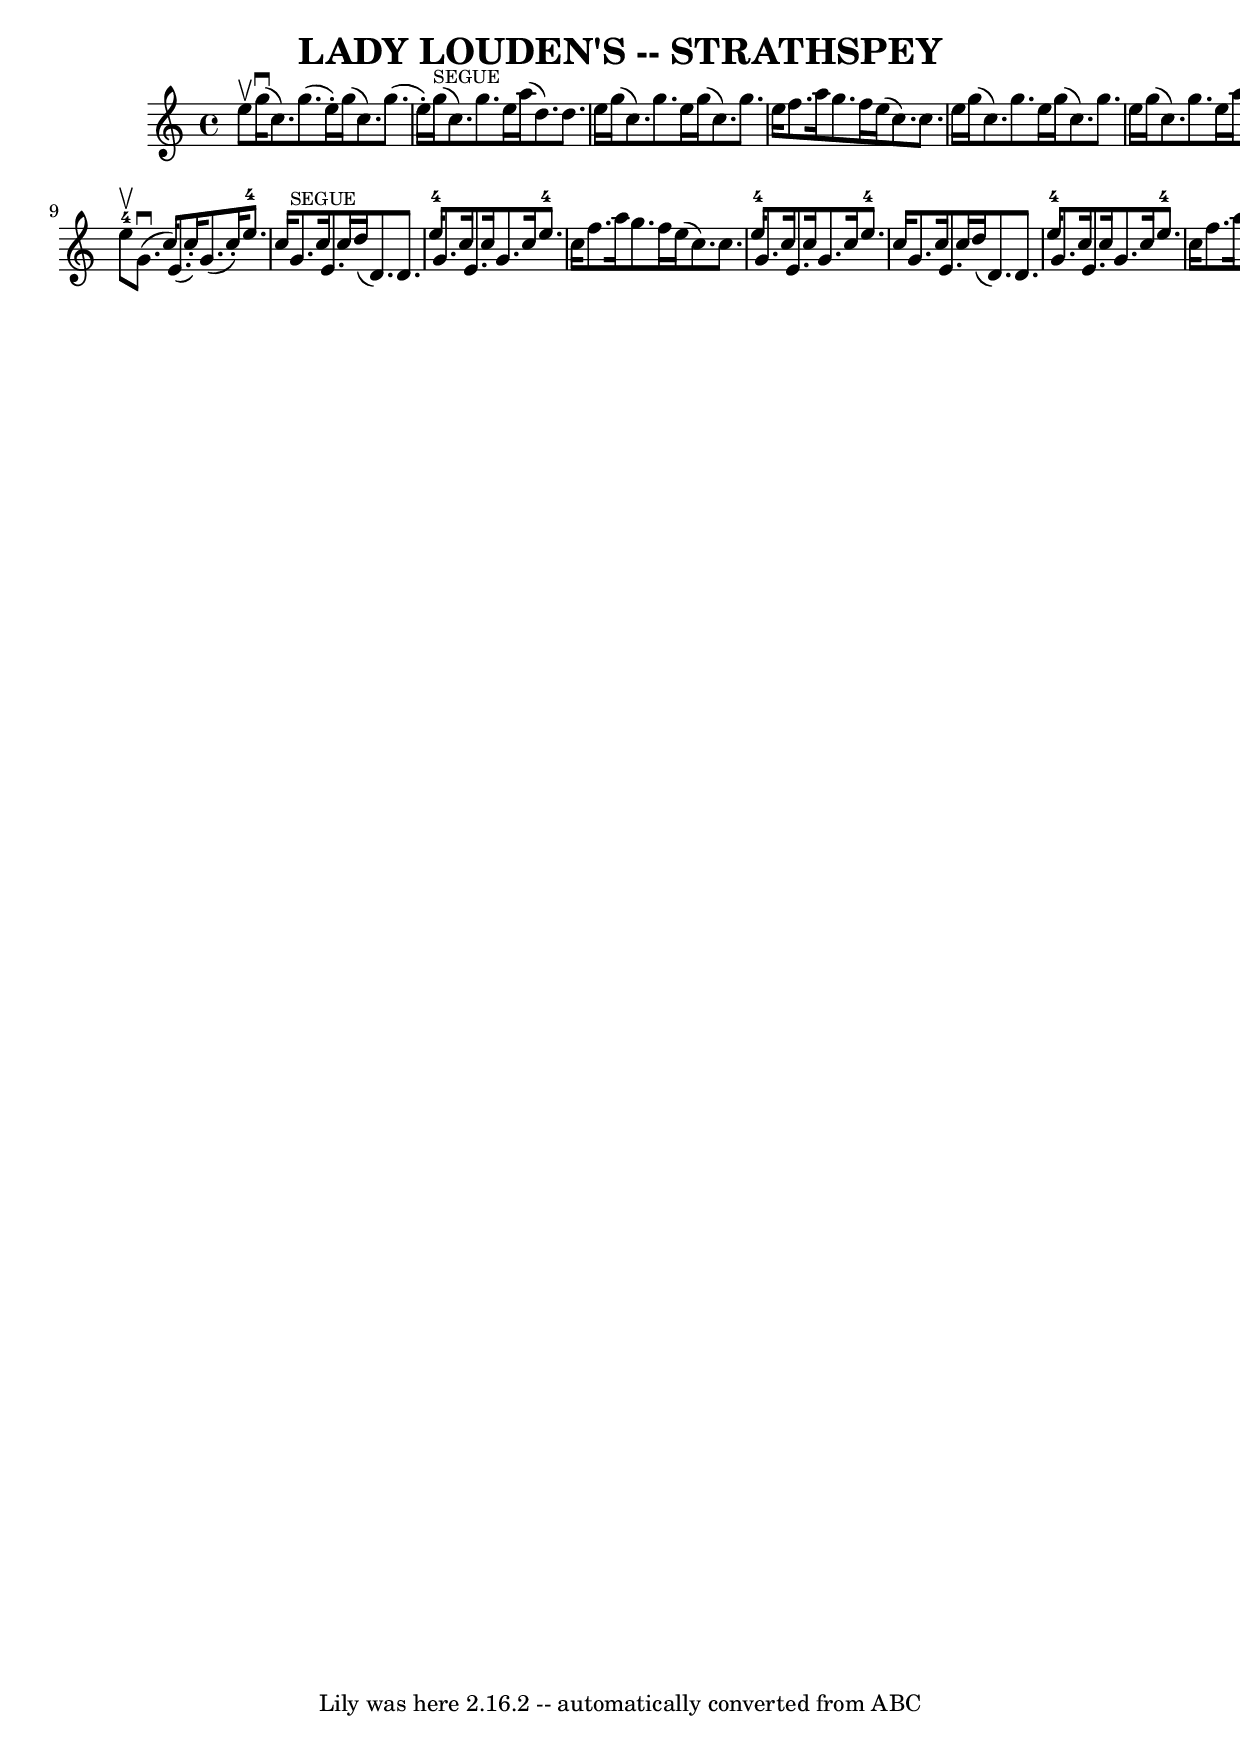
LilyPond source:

\version "2.16.2"
\include "Mammoth.ily"
\header {
  %% book = "Ryan's Mammoth Collection of Fiddle Tunes"
  crossRefNumber = "1"
  footnotes = ""
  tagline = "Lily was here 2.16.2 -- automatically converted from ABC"
  title = "LADY LOUDEN'S -- STRATHSPEY"

}
voicedefault =  {


  \override Staff.TimeSignature #'style = #'C
  \time 4/4 
  \key c \major
  e''8^\upbow       |
  g''16 (^\downbow   
  c''8.) g''8. (e''16-.) g''16 (c''8.) g''8. (e''16-.)  |
  g''16^\segue(c''8.) g''8. e''16 a''16 (d''8.) d''8. e''16        |
  g''16 (c''8.) g''8. e''16    
  g''16 (c''8.) g''8. e''16    |
  f''8. a''16 g''8.    
  f''16 e''16 (c''8.) c''8. e''16    | |
  g''16 (c''8.) g''8. e''16 g''16 (c''8.) g''8. e''16     |
  g''16 (c''8.) g''8. e''16 a''16 (d''8.) d''8.  
  e''16        |
  g''16 (c''8.) g''8. e''16 g''16 (
  c''8.) g''8. e''16    |
  f''8. a''16 g''8. f''16    
  e''16 (c''8.) c''8    \bar "|." e''8-4^\upbow       |
  
  g'8. (^\downbow c''16) e'8. (c''16-.) g'8. (c''16-.)   
  e''8.-4 c''16    |
  g'8.^\segue c''16 e'8. c''16    
  d''16 (d'8.) d'8. e''16-4       |
  g'8. c''16 e'8.  
  c''16 g'8. c''16 e''8.-4 c''16    |
  f''8. a''16    
  g''8. f''16 e''16 (c''8.) c''8. e''16-4   |
   |
  g'8. c''16 e'8. c''16 g'8. c''16 e''8.-4   
  c''16    |
  g'8. c''16 e'8. c''16 d''16 (d'8.) d'8. 
  e''16-4       |
  g'8. c''16 e'8. c''16 g'8. c''16  
  e''8.-4 c''16    |
  f''8. a''16 g''8. f''16 e''16 (
  c''8.) c''8    \bar "|."   

}

\score{
  <<

    \context Staff="default"
    {
      \voicedefault 
      
    }

  >>
  \layout {
    
  }
  \midi {
  }

}
